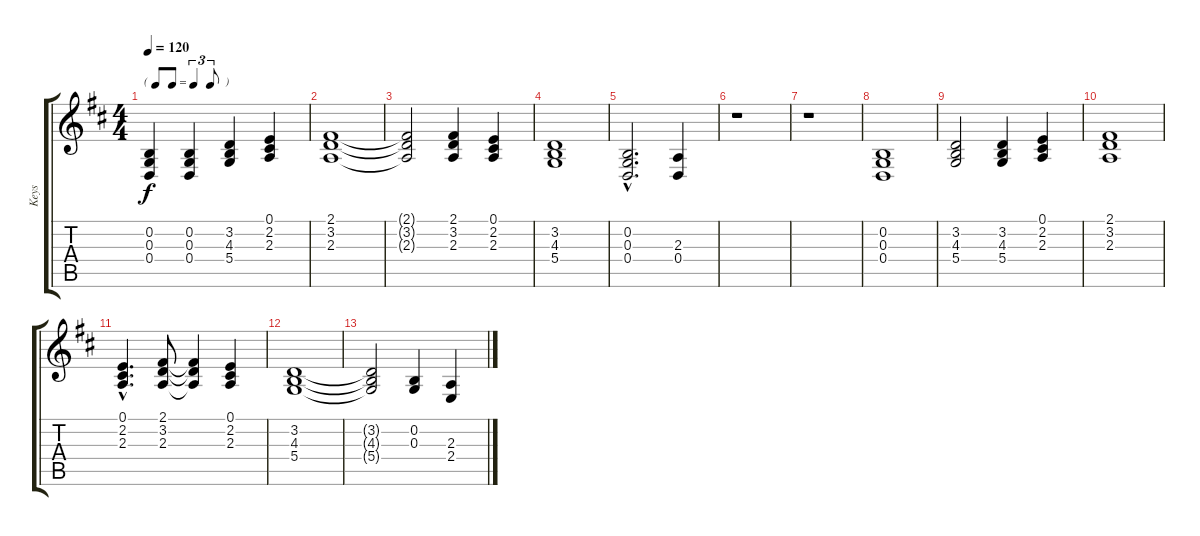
\track ("Keys" "Keys") {instrument churchorgan}
\staff {score tabs}
\tuning (E4 B3 G3 D3 A2 E2) {hide}
\ts (4 4)
\tf triplet8th
\tempo 120
\clef g2
\ks d
(0.2{t} 0.3{t} 0.4{t}).4{dy f} (0.2 0.3 0.4).4 (3.2 4.3 5.4).4 (0.1 2.2 2.3).4 |
(2.1 3.2 2.3).1 |
(2.1{t} 3.2{t} 2.3{t}).2 (2.1 3.2 2.3).4 (0.1 2.2 2.3).4 |
(3.2 4.3 5.4).1 |
(0.2{hac} 0.3{hac} 0.4{hac}).2{d} (2.3 0.4).4 |
r.1 |
r.1 |
(0.2 0.3 0.4).1 |
(3.2 4.3 5.4).2 (3.2 4.3 5.4).4 (0.1 2.2 2.3).4 |
(2.1 3.2 2.3).1 |
(0.1{hac} 2.2{hac} 2.3{hac}).4{d} (2.1 3.2 2.3).8 (2.1{t} 3.2{t} 2.3{t}).4 (0.1 2.2 2.3).4 |
(3.2 4.3 5.4).1 |
(3.2{t} 4.3{t} 5.4{t}).2 (0.2 0.3).4 (2.3 2.4).4
